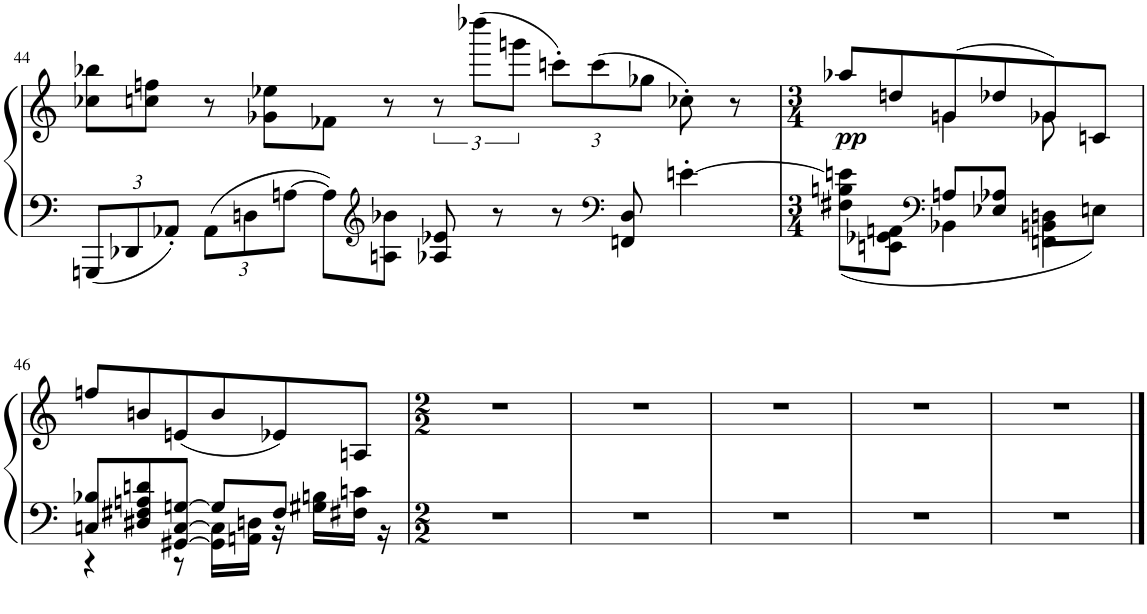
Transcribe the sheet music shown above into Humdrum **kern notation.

**kern	**kern	**dynam
*part1	*part1	*part1
*staff2	*staff1	*staff1/2
*I"Piano	*	*
*I'Pno.	*	*
!!LO:PB:g=z
*clefF4	*clefG2	*
*k[]	*k[]	*
*M6/4	*M6/4	*
*Xbrackettup	*	*
=44	=44	=44
12GGGn/L	8cc-X\ 8bb-X\L	.
12DD-X/	.	.
.	8ccn\ 8ffn\J	.
12AA-X'/J	.	.
12AA-\L	8r	.
12Dn\	.	.
.	8g-X\ 8ee-X\L	.
[12An\J	.	.
8A\L]	8f-X\J	.
*clefG2	*	*
8An\ 8b-X\J	8r	.
8A-X/ 8e-X/	12r	.
.	(12dddd-X\L	.
8r	.	.
.	12gggn\J	.
*	*Xbrackettup	*
8r	12cccn'\L)	.
.	(12ccc\	.
*clefF4	*	*
8FFn/ 8D/	.	.
.	12gg-X\J	.
[4en'\	8cc-X'\)	.
.	8r	.
=45	=45	=45
*M3/4	*M3/4	*
*^	*^	*
!	!	!	!	!LO:DY:b
8F#X\ 8Bn\ 8en\]L	4ryy	8aa-X/L	4ryy	pp
8EEn\ 8GG-X\ 8AAn\J	.	8ddn/	.	.
*clefF4	*	*	*	*
4BB-X\	8An/L	(8gn/	4gn\	.
.	8E-X/ 8A-X/J	8dd-X/	.	.
4FFn\ 4BBn\	8Dn\L	8g-X/)	8g-\	.
.	8En\J	8cn/J	8ryy	.
*	*	*v	*v	*
!!LO:LB:g=z
=46	=46	=46	=46
8Cn/ 8B-X/L	4r	8ffn/L	.
8D#X/ 8F#X/ 8An/ 8dn/	.	8bn/	.
[8GG#X/ [8C/ [8Gn/J	8r	(8en/	.
8G/L]	16GG#\] 16C\]LL	8b/	.
.	16AAn\ 16Dn\JJ	.	.
8F#/J	16r	8e-X/)	.
.	16G#X\ 16Bn\LL	.	.
8ryy	16F#X\ 16cn\JJ	8An/J	.
.	16r	.	.
*v	*v	*	*
=47	=47	=47
*M2/2	*M2/2	*
1r	1r	.
=48	=48	=48
1r	1r	.
=49	=49	=49
1r	1r	.
=50	=50	=50
1r	1r	.
=51	=51	=51
1r	1r	.
==	==	==
*-	*-	*-
